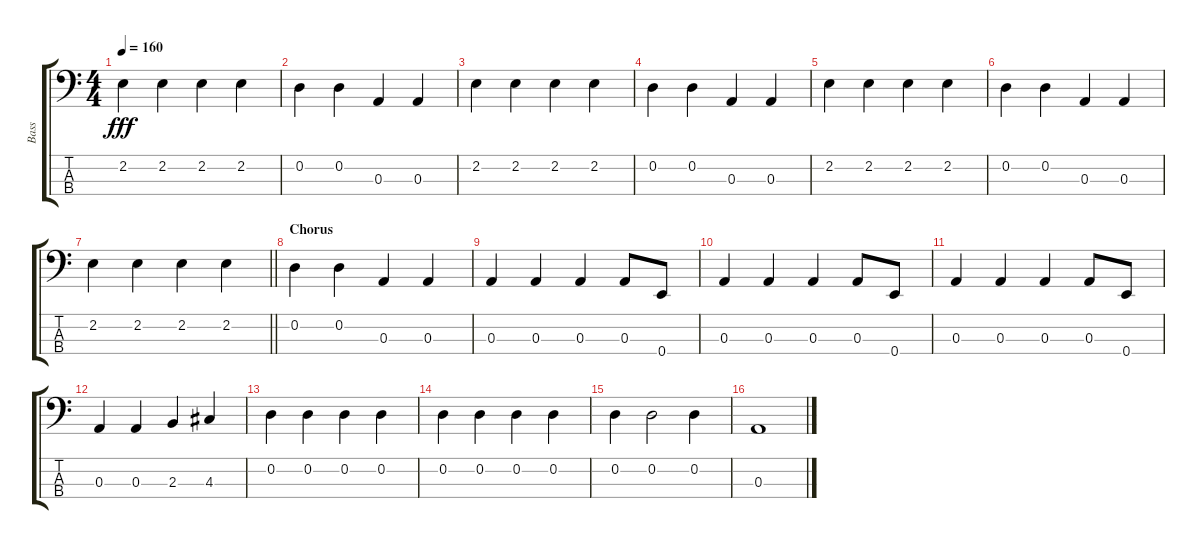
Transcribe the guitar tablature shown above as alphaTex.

\track ("Bass" "Bass") {instrument electricbasspick}
\staff {score tabs}
\tuning (G2 D2 A1 E1) {hide}
\ts (4 4)
\tempo 160
\clef f4
\ks c
2.2.4{dy fff} 2.2.4 2.2.4 2.2.4 |
0.2.4 0.2.4 0.3.4 0.3.4 |
2.2.4 2.2.4 2.2.4 2.2.4 |
0.2.4 0.2.4 0.3.4 0.3.4 |
2.2.4 2.2.4 2.2.4 2.2.4 |
0.2.4 0.2.4 0.3.4 0.3.4 |
\barLineRight lightlight
2.2.4 2.2.4 2.2.4 2.2.4 |
\section ("" "Chorus")
0.2.4 0.2.4 0.3.4 0.3.4 |
0.3.4 0.3.4 0.3.4 0.3.8 0.4.8 |
0.3.4 0.3.4 0.3.4 0.3.8 0.4.8 |
0.3.4 0.3.4 0.3.4 0.3.8 0.4.8 |
0.3.4 0.3.4 2.3.4 4.3.4 |
0.2.4 0.2.4 0.2.4 0.2.4 |
0.2.4 0.2.4 0.2.4 0.2.4 |
0.2.4 0.2.2 0.2.4 |
0.3.1
